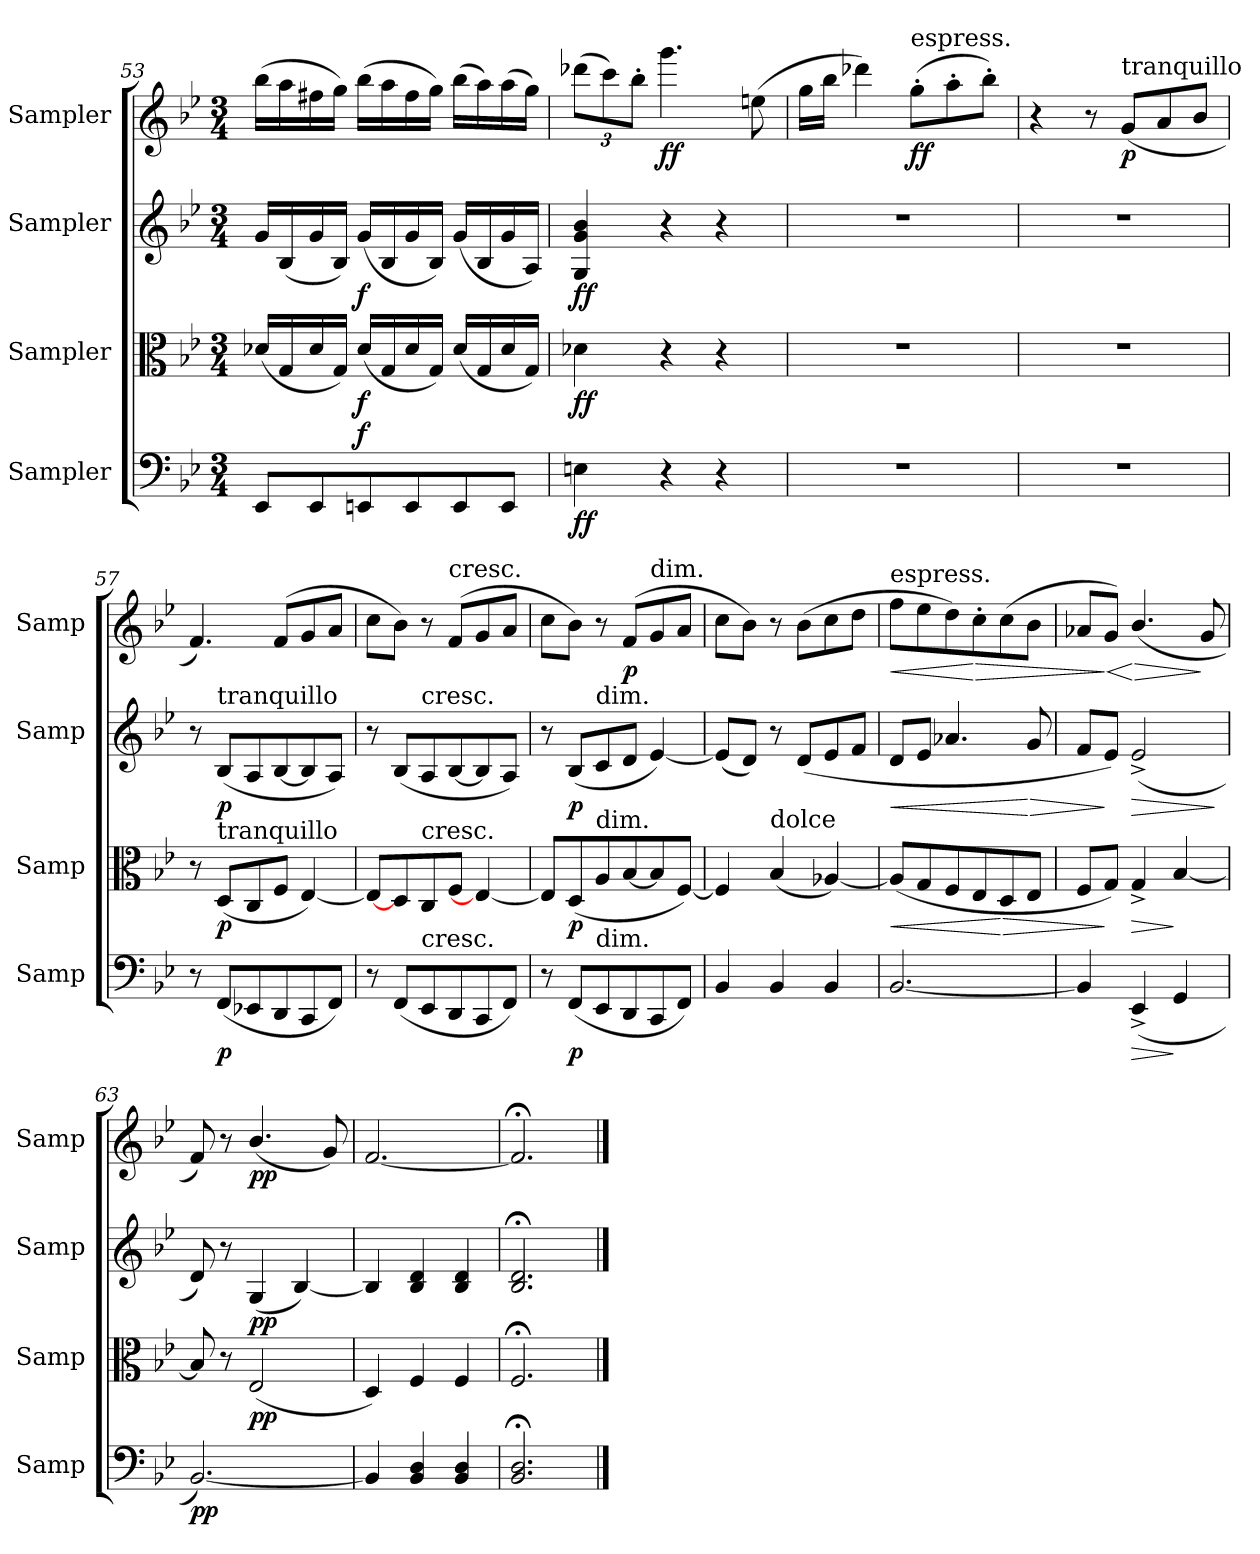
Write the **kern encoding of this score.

**kern	**dynam	**kern	**dynam	**kern	**dynam	**kern	**dynam
*part4	*part4	*part3	*part3	*part2	*part2	*part1	*part1
*staff4	*staff4	*staff3	*staff3	*staff2	*staff2	*staff1	*staff1
*I"Sampler	*	*I"Sampler	*	*I"Sampler	*	*I"Sampler	*
*I'Samp	*	*I'Samp	*	*I'Samp	*	*I'Samp	*
*clefF4	*	*clefC3	*	*clefG2	*	*clefG2	*
*k[b-e-]	*	*k[b-e-]	*	*k[b-e-]	*	*k[b-e-]	*
*M3/4	*	*M3/4	*	*M3/4	*	*M3/4	*
=53	=53	=53	=53	=53	=53	=53	=53
8EE-/L	.	(16d-X/LL	.	16g/LL	.	(16bb-\LL	.
.	.	16G/	.	(16B-/	.	16aa\	.
8EE-/	.	16d-/	.	16g/	.	16ff#X\	.
.	.	16G/JJ)	.	16B-/JJ)	.	16gg\JJ)	.
!	!LO:DY:a	!	!LO:DY:b	!	!LO:DY:b	!	!
8EEn/	f	(16d-/LL	f	(16g/LL	f	(16bb-\LL	.
.	.	16G/	.	16B-/	.	16aa\	.
8EE/	.	16d-/	.	16g/	.	16ff#\	.
.	.	16G/JJ)	.	16B-/JJ)	.	16gg\JJ)	.
8EE/	.	(16d-/LL	.	(16g/LL	.	(16bb-\LL	.
.	.	16G/	.	16B-/	.	16aa\)	.
8EE/J	.	16d-/	.	16g/	.	(16aa\	.
.	.	16G/JJ)	.	16A/JJ)	.	16gg\JJ)	.
=54	=54	=54	=54	=54	=54	=54	=54
*	*	*	*	*	*	*Xbrackettup	*
!	!LO:DY:b	!	!LO:DY:b	!	!LO:DY:b	!	!
4En\	ff	4d-X\	ff	4G/ 4g/ 4b-/	ff	(12ddd-X\L	.
.	.	.	.	.	.	12ccc\)	.
.	.	.	.	.	.	12bb-'\J	.
!	!	!	!	!	!	!	!LO:DY:b
4r	.	4r	.	4r	.	4.ggg\	ff
4r	.	4r	.	4r	.	.	.
.	.	.	.	.	.	(8een\	.
=55	=55	=55	=55	=55	=55	=55	=55
2.r	.	2.r	.	2.r	.	16gg\LL	.
.	.	.	.	.	.	16bb-\JJ	.
.	.	.	.	.	.	4ddd-X\)	.
!	!	!	!	!	!	!LO:TX:a:t=espress.	!
!	!	!	!	!	!	!	!LO:DY:b
.	.	.	.	.	.	(8gg'\L	ff
.	.	.	.	.	.	8aa'\	.
.	.	.	.	.	.	8bb-'\J)	.
=56	=56	=56	=56	=56	=56	=56	=56
2.r	.	2.r	.	2.r	.	4r	.
.	.	.	.	.	.	8r	.
!	!	!	!	!	!	!LO:TX:a:t=tranquillo	!
!	!	!	!	!	!	!	!LO:DY:b
.	.	.	.	.	.	(8g/L	p
.	.	.	.	.	.	8a/	.
.	.	.	.	.	.	8b-/J	.
=57	=57	=57	=57	=57	=57	=57	=57
8r	.	8r	.	8r	.	4.f/)	.
!	!	!	!	!LO:TX:a:t=tranquillo	!	!	!
!	!	!LO:TX:a:t=tranquillo	!	!	!	!	!
!	!LO:DY:b	!	!LO:DY:b	!	!LO:DY:b	!	!
(8FF/L	p	(8D/L	p	(8B-/L	p	.	.
8EE-X/	.	8C/	.	8A/	.	.	.
8DD/	.	8F/J	.	[8B-/	.	(8f/L	.
8CC/	.	[4E-/)	.	8B-/]	.	8g/	.
8FF/J)	.	.	.	8A/J)	.	8a/J	.
=58	=58	=58	=58	=58	=58	=58	=58
8r	.	8E-/L_	.	8r	.	8cc\L	.
(8FF/L	.	8D/	.	(8B-/L	.	8b-\J)	.
!	!	!	!	!LO:TX:a:t=cresc.	!	!	!
!	!	!LO:TX:a:t=cresc.	!	!	!	!	!
!LO:TX:a:t=cresc.	!	!	!	!	!	!	!
8EE-/	.	8C/	.	8A/	.	8r	.
!	!	!	!	!	!	!LO:TX:a:t=cresc.	!
8DD/	.	8F/J	.	[8B-/	.	(8f/L	.
8CC/	.	4E-/_	.	8B-/]	.	8g/	.
8FF/J)	.	.	.	8A/J)	.	8a/J	.
=59	=59	=59	=59	=59	=59	=59	=59
8r	.	8E-/L]	.	8r	.	8cc\L	.
!	!LO:DY:b	!	!LO:DY:b	!	!LO:DY:b	!	!
(8FF/L	p	(8D/	p	(8B-/L	p	8b-\J)	.
!	!	!	!	!LO:TX:a:t=dim.	!	!	!
!	!	!LO:TX:a:t=dim.	!	!	!	!	!
!LO:TX:a:t=dim.	!	!	!	!	!	!	!
8EE-/	.	8A/	.	8c/	.	8r	.
!	!	!	!	!	!	!	!LO:DY:b
8DD/	.	[8B-/	.	8d/J	.	(8f/L	p
!	!	!	!	!	!	!LO:TX:a:t=dim.	!
8CC/	.	8B-/]	.	[4e-/)	.	8g/	.
8FF/J)	.	[8F/J)	.	.	.	8a/J	.
!!LO:LB:g=z
=60	=60	=60	=60	=60	=60	=60	=60
4BB-/	.	4F/]	.	(8e-/L]	.	8cc\L	.
.	.	.	.	8d/J)	.	8b-\J)	.
!	!	!LO:TX:a:t=dolce	!	!	!	!	!
4BB-/	.	(4B-/	.	8r	.	8r	.
.	.	.	.	(8d/L	.	(8b-\L	.
4BB-/	.	[4A-X/)	.	8e-/	.	8cc\	.
.	.	.	.	8f/J	.	8dd\J	.
=61	=61	=61	=61	=61	=61	=61	=61
!	!	!	!	!	!	!LO:TX:a:t=espress.	!
!	!	!	!LO:HP:b	!	!LO:HP:b	!	!LO:HP:b
[2.BB-/	.	(8A-/L]	<	8d/L	<	8ff\L	<
.	.	8G/	.	8e-/J	.	8ee-\	.
.	.	8F/	.	4.a-X/	.	8dd\)	.
!	!	!	!	!	!	!	!LO:HP:n=1:b
.	.	8E-/	.	.	.	8cc'\	[ >
!	!	!	!LO:HP:n=1:b	!	!	!	!
.	.	8D/	[ >	.	.	(8cc\	.
!	!	!	!	!	!LO:HP:n=1:b	!	!
.	.	8E-/J	.	8g/	[ >	8b-\J	.
=62	=62	=62	=62	=62	=62	=62	=62
4BB-/]	.	8F/L	.	8f/L	.	8a-X/L	.
!	!	!	!	!	!	!	!LO:HP:n=1:b
.	.	8G/J)	]	8e-/J)	]	8g/J)	] <
!	!LO:HP:b	!	!LO:HP:b	!	!LO:HP:b	!	!LO:HP:n=1:b
(4EE-^/	>	4G^/	>	(2e-^/	>	(4.b-/	[ >
4GG/	]	[4B-/	]	.	.	.	.
.	.	.	.	.	.	8g/	]
.	.	.	.	.	]	.	.
=63	=63	=63	=63	=63	=63	=63	=63
!	!LO:DY:b	!	!	!	!	!	!
[2.BB-/)	pp	8B-/]	.	8d/)	.	8f/)	.
.	.	8r	.	8r	.	8r	.
!	!	!	!LO:DY:b	!	!LO:DY:b	!	!LO:DY:b
.	.	(2E-/	pp	(4G/	pp	(4.b-/	pp
.	.	.	.	[4B-/)	.	.	.
.	.	.	.	.	.	8g/)	.
=64	=64	=64	=64	=64	=64	=64	=64
4BB-/]	.	4D/)	.	4B-/]	.	[2.f/	.
4BB-/ 4D/	.	4F/	.	4B-/ 4d/	.	.	.
4BB-/ 4D/	.	4F/	.	4B-/ 4d/	.	.	.
=65	=65	=65	=65	=65	=65	=65	=65
2.BB-/;< 2.D/;<	.	2.F;</	.	2.B-/;< 2.d/;<	.	2.f;</]	.
==	==	==	==	==	==	==	==
*-	*-	*-	*-	*-	*-	*-	*-
